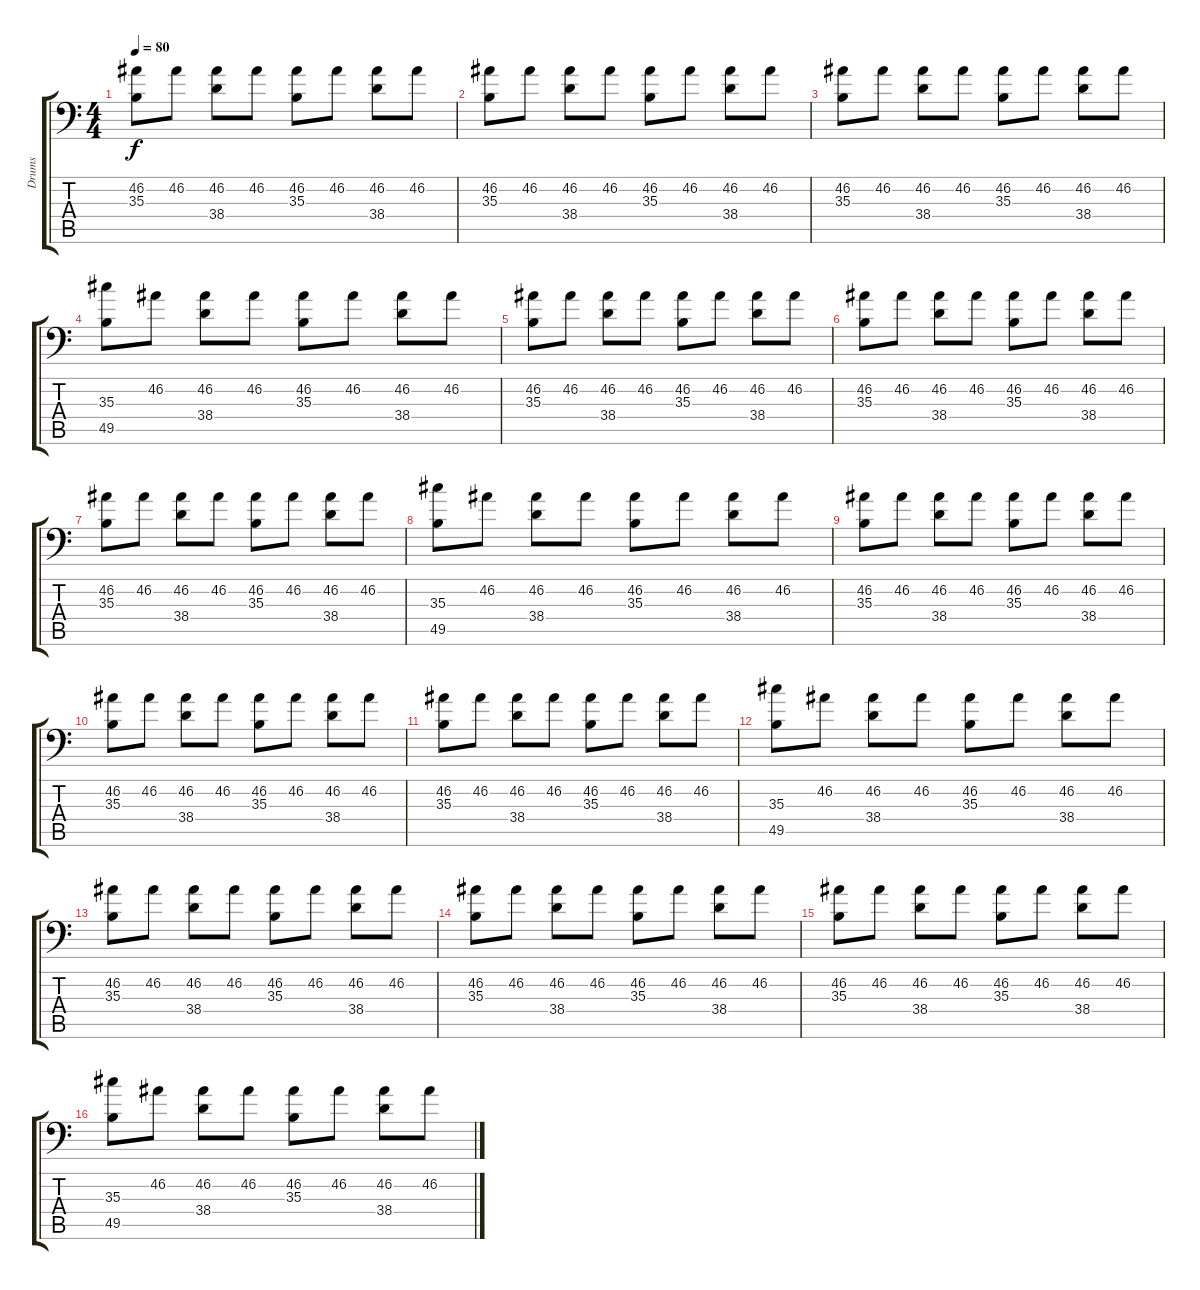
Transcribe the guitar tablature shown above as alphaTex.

\track ("Drums" "Drums") {instrument acousticgrandpiano}
\staff {score tabs}
\tuning (C-1 C-1 C-1 C-1 C-1 C-1) {hide}
\ts (4 4)
\tempo 80
\clef f4
\ks c
(46.2 35.3).8{dy f} 46.2.8 (46.2 38.4).8 46.2.8 (46.2 35.3).8 46.2.8 (46.2 38.4).8 46.2.8 |
(46.2 35.3).8 46.2.8 (46.2 38.4).8 46.2.8 (46.2 35.3).8 46.2.8 (46.2 38.4).8 46.2.8 |
(46.2 35.3).8 46.2.8 (46.2 38.4).8 46.2.8 (46.2 35.3).8 46.2.8 (46.2 38.4).8 46.2.8 |
(35.3 49.5).8 46.2.8 (46.2 38.4).8 46.2.8 (46.2 35.3).8 46.2.8 (46.2 38.4).8 46.2.8 |
(46.2 35.3).8 46.2.8 (46.2 38.4).8 46.2.8 (46.2 35.3).8 46.2.8 (46.2 38.4).8 46.2.8 |
(46.2 35.3).8 46.2.8 (46.2 38.4).8 46.2.8 (46.2 35.3).8 46.2.8 (46.2 38.4).8 46.2.8 |
(46.2 35.3).8 46.2.8 (46.2 38.4).8 46.2.8 (46.2 35.3).8 46.2.8 (46.2 38.4).8 46.2.8 |
(35.3 49.5).8 46.2.8 (46.2 38.4).8 46.2.8 (46.2 35.3).8 46.2.8 (46.2 38.4).8 46.2.8 |
(46.2 35.3).8 46.2.8 (46.2 38.4).8 46.2.8 (46.2 35.3).8 46.2.8 (46.2 38.4).8 46.2.8 |
(46.2 35.3).8 46.2.8 (46.2 38.4).8 46.2.8 (46.2 35.3).8 46.2.8 (46.2 38.4).8 46.2.8 |
(46.2 35.3).8 46.2.8 (46.2 38.4).8 46.2.8 (46.2 35.3).8 46.2.8 (46.2 38.4).8 46.2.8 |
(35.3 49.5).8 46.2.8 (46.2 38.4).8 46.2.8 (46.2 35.3).8 46.2.8 (46.2 38.4).8 46.2.8 |
(46.2 35.3).8 46.2.8 (46.2 38.4).8 46.2.8 (46.2 35.3).8 46.2.8 (46.2 38.4).8 46.2.8 |
(46.2 35.3).8 46.2.8 (46.2 38.4).8 46.2.8 (46.2 35.3).8 46.2.8 (46.2 38.4).8 46.2.8 |
(46.2 35.3).8 46.2.8 (46.2 38.4).8 46.2.8 (46.2 35.3).8 46.2.8 (46.2 38.4).8 46.2.8 |
(35.3 49.5).8 46.2.8 (46.2 38.4).8 46.2.8 (46.2 35.3).8 46.2.8 (46.2 38.4).8 46.2.8
